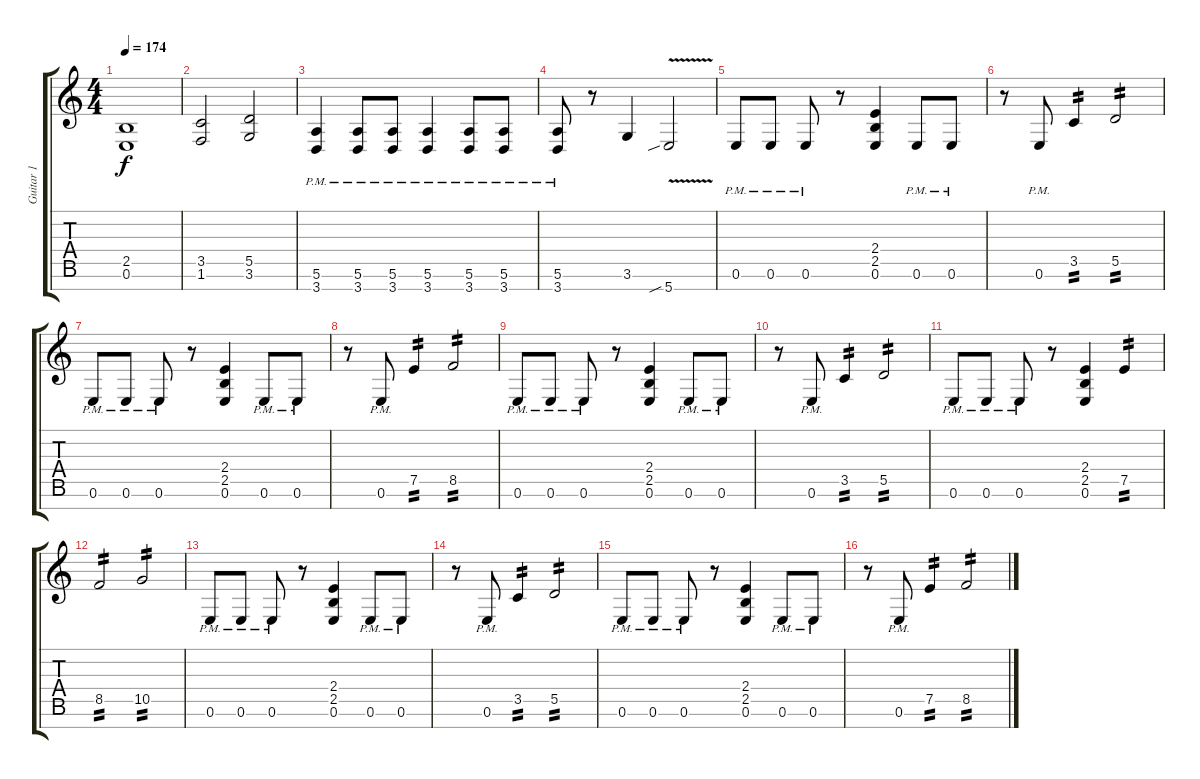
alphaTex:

\track ("Guitar 1" "Guitar 1") {instrument distortionguitar}
\staff {score tabs}
\tuning (E4 B3 G3 D3 A2 E2 B1) {hide}
\ts (4 4)
\tempo 174
\clef g2
\ks c
(2.5 0.6).1{dy f} |
(3.5 1.6).2 (5.5 3.6).2 |
(5.6{pm} 3.7{pm}).4 (5.6{pm} 3.7{pm}).8 (5.6{pm} 3.7{pm}).8 (5.6{pm} 3.7{pm}).4 (5.6{pm} 3.7{pm}).8 (5.6{pm} 3.7{pm}).8 |
(5.6{pm} 3.7{pm}).8 r.8 3.6.4 5.7{v sib}.2 |
0.6{pm}.8 0.6{pm}.8 0.6{pm}.8 r.8 (2.4 2.5 0.6).4 0.6{pm}.8 0.6{pm}.8 |
r.8 0.6{pm}.8 3.5.4{tp 2} 5.5.2{tp 2} |
0.6{pm}.8 0.6{pm}.8 0.6{pm}.8 r.8 (2.4 2.5 0.6).4 0.6{pm}.8 0.6{pm}.8 |
r.8 0.6{pm}.8 7.5.4{tp 2} 8.5.2{tp 2} |
0.6{pm}.8 0.6{pm}.8 0.6{pm}.8 r.8 (2.4 2.5 0.6).4 0.6{pm}.8 0.6{pm}.8 |
r.8 0.6{pm}.8 3.5.4{tp 2} 5.5.2{tp 2} |
0.6{pm}.8 0.6{pm}.8 0.6{pm}.8 r.8 (2.4 2.5 0.6).4 7.5.4{tp 2} |
8.5.2{tp 2} 10.5.2{tp 2} |
0.6{pm}.8 0.6{pm}.8 0.6{pm}.8 r.8 (2.4 2.5 0.6).4 0.6{pm}.8 0.6{pm}.8 |
r.8 0.6{pm}.8 3.5.4{tp 2} 5.5.2{tp 2} |
0.6{pm}.8 0.6{pm}.8 0.6{pm}.8 r.8 (2.4 2.5 0.6).4 0.6{pm}.8 0.6{pm}.8 |
r.8 0.6{pm}.8 7.5.4{tp 2} 8.5.2{tp 2}
